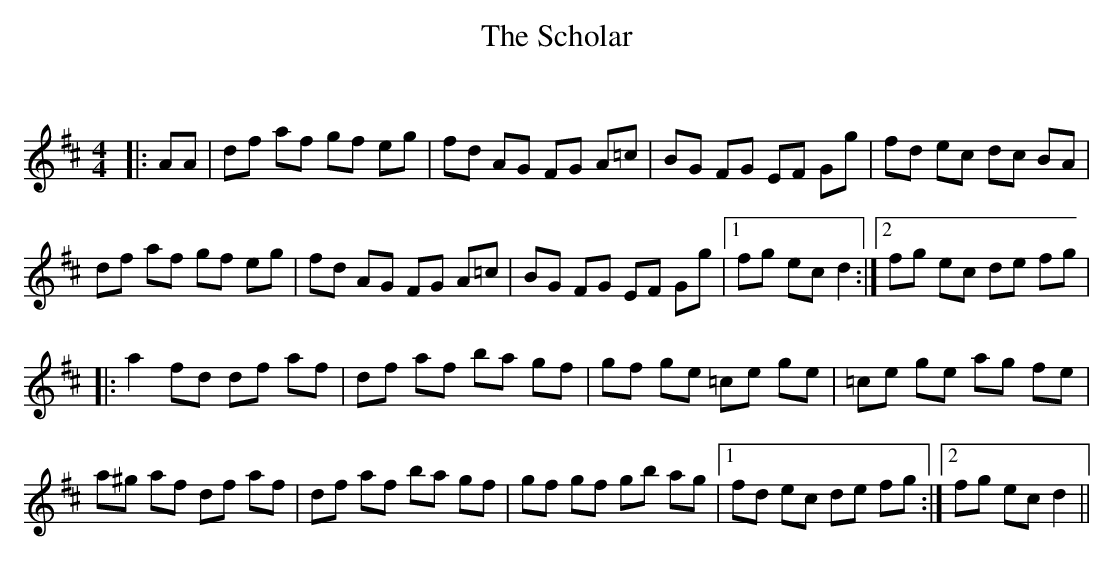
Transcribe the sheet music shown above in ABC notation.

X:1
T: The Scholar
C:
Q: 232
K:D
M:4/4
L:1/8
|:AA|df af gf eg|fd AG FG A=c|BG FG EF Gg|fd ec dc BA|
df af gf eg|fd AG FG A=c|BG FG EF Gg|1fg ec d2:|2fg ec de fg|
|:a2 fd df af|df af ba gf|gf ge =ce ge|=ce ge ag fe|
a^g af df af|df af ba gf|gf gf gb ag|1fd ec de fg:|2fg ec d2||
